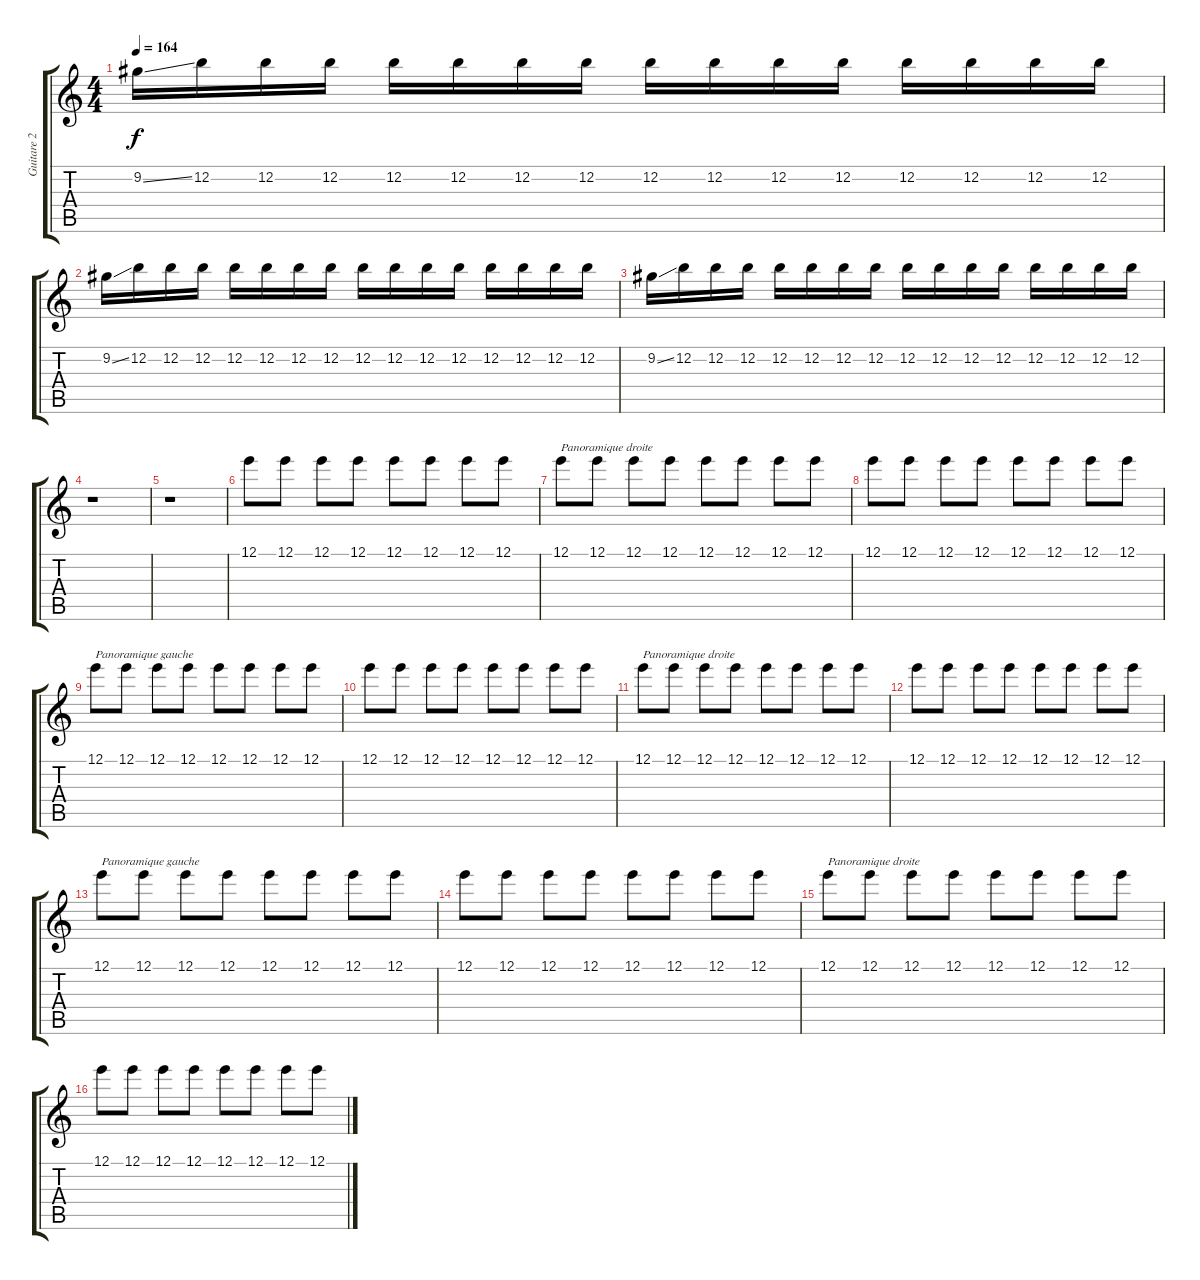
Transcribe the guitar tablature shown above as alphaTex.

\track ("Guitare 2" "Guitare 2") {instrument overdrivenguitar}
\staff {score tabs}
\tuning (E4 B3 G3 D3 A2 E2) {hide}
\ts (4 4)
\tempo 164
\clef g2
\ks c
9.2{ss}.16{dy f} 12.2.16 12.2.16 12.2.16 12.2.16 12.2.16 12.2.16 12.2.16 12.2.16 12.2.16 12.2.16 12.2.16 12.2.16 12.2.16 12.2.16 12.2.16 |
9.2{ss}.16 12.2.16 12.2.16 12.2.16 12.2.16 12.2.16 12.2.16 12.2.16 12.2.16 12.2.16 12.2.16 12.2.16 12.2.16 12.2.16 12.2.16 12.2.16 |
9.2{ss}.16 12.2.16 12.2.16 12.2.16 12.2.16 12.2.16 12.2.16 12.2.16 12.2.16 12.2.16 12.2.16 12.2.16 12.2.16 12.2.16 12.2.16 12.2.16 |
r.1 |
r.1 |
12.1.8{balance 0} 12.1.8 12.1.8 12.1.8 12.1.8 12.1.8 12.1.8 12.1.8 |
12.1.8{txt "Panoramique droite" balance 16} 12.1.8 12.1.8 12.1.8 12.1.8 12.1.8 12.1.8 12.1.8 |
12.1.8 12.1.8 12.1.8 12.1.8 12.1.8 12.1.8 12.1.8 12.1.8 |
12.1.8{txt "Panoramique gauche" balance 0} 12.1.8 12.1.8 12.1.8 12.1.8 12.1.8 12.1.8 12.1.8 |
12.1.8 12.1.8 12.1.8 12.1.8 12.1.8 12.1.8 12.1.8 12.1.8 |
12.1.8{txt "Panoramique droite" balance 16} 12.1.8 12.1.8 12.1.8 12.1.8 12.1.8 12.1.8 12.1.8 |
12.1.8 12.1.8 12.1.8 12.1.8 12.1.8 12.1.8 12.1.8 12.1.8 |
12.1.8{txt "Panoramique gauche" balance 0} 12.1.8 12.1.8 12.1.8 12.1.8 12.1.8 12.1.8 12.1.8 |
12.1.8 12.1.8 12.1.8 12.1.8 12.1.8 12.1.8 12.1.8 12.1.8 |
12.1.8{txt "Panoramique droite" balance 16} 12.1.8 12.1.8 12.1.8 12.1.8 12.1.8 12.1.8 12.1.8 |
12.1.8 12.1.8 12.1.8 12.1.8 12.1.8 12.1.8 12.1.8 12.1.8
